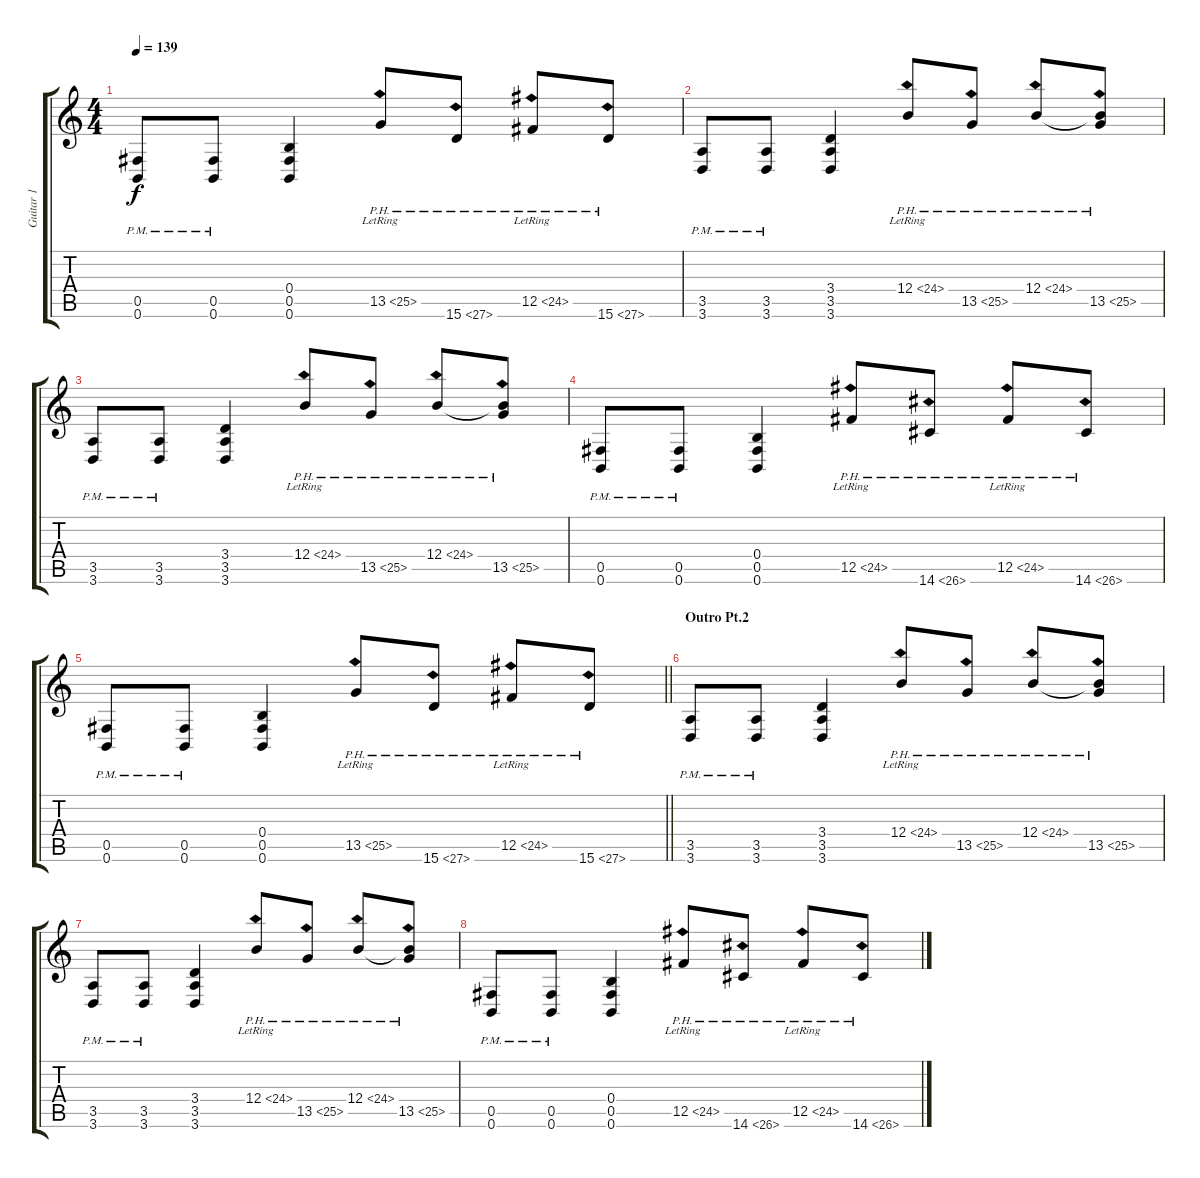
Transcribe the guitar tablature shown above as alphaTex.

\track ("Guitar 1" "Guitar 1") {instrument distortionguitar}
\staff {score tabs}
\tuning (Db4 Ab3 E3 B2 Gb2 B1) {hide}
\ts (4 4)
\tempo 139
\clef g2
\ks c
(0.5{pm} 0.6{pm}).8{dy f} (0.5{pm} 0.6{pm}).8 (0.4 0.5 0.6).4 13.5{ph 12 lr}.8 15.6{ph 12}.8 12.5{ph 12 lr}.8 15.6{ph 12}.8 |
(3.5{pm} 3.6{pm}).8 (3.5{pm} 3.6{pm}).8 (3.4 3.5 3.6).4 12.4{ph 12 lr}.8 13.5{ph 12}.8 12.4{ph 12}.8 (12.4{t} 13.5{ph 12}).8 |
(3.5{pm} 3.6{pm}).8 (3.5{pm} 3.6{pm}).8 (3.4 3.5 3.6).4 12.4{ph 12 lr}.8 13.5{ph 12}.8 12.4{ph 12}.8 (12.4{t} 13.5{ph 12}).8 |
(0.5{pm} 0.6{pm}).8 (0.5{pm} 0.6{pm}).8 (0.4 0.5 0.6).4 12.5{ph 12 lr}.8 14.6{ph 12}.8 12.5{ph 12 lr}.8 14.6{ph 12}.8 |
\barLineRight lightlight
(0.5{pm} 0.6{pm}).8 (0.5{pm} 0.6{pm}).8 (0.4 0.5 0.6).4 13.5{ph 12 lr}.8 15.6{ph 12}.8 12.5{ph 12 lr}.8 15.6{ph 12}.8 |
\section ("" "Outro Pt.2")
(3.5{pm} 3.6{pm}).8{volume 14} (3.5{pm} 3.6{pm}).8 (3.4 3.5 3.6).4 12.4{ph 12 lr}.8 13.5{ph 12}.8 12.4{ph 12}.8 (12.4{t} 13.5{ph 12}).8 |
(3.5{pm} 3.6{pm}).8 (3.5{pm} 3.6{pm}).8 (3.4 3.5 3.6).4 12.4{ph 12 lr}.8 13.5{ph 12}.8 12.4{ph 12}.8 (12.4{t} 13.5{ph 12}).8 |
(0.5{pm} 0.6{pm}).8 (0.5{pm} 0.6{pm}).8 (0.4 0.5 0.6).4 12.5{ph 12 lr}.8 14.6{ph 12}.8 12.5{ph 12 lr}.8 14.6{ph 12}.8
